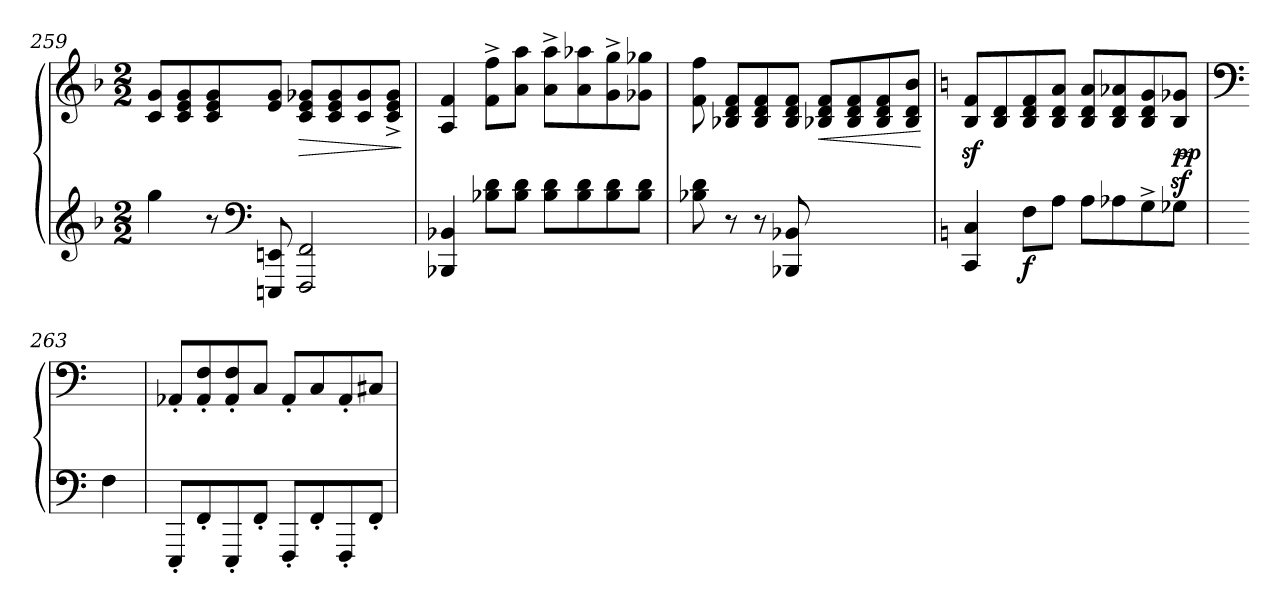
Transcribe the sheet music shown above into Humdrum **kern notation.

**kern	**kern	**dynam
*part1	*part1	*part1
*staff2	*staff1	*staff1/2
!!LO:LB:g=z
*clefG2	*clefG2	*
*k[b-]	*k[b-]	*
*M2/2	*M2/2	*
=259	=259	=259
4gg\	8g/ 8c/L	.
.	8g/ 8e/ 8c/	.
8r	8g/ 8e/ 8c/	.
*clefF4	*	*
8EEn/ 8EEEn/	8g/ 8e/J	.
!	!	!LO:HP:b
2FF/ 2FFF/	8g-X/ 8e/ 8c/L	>
.	8g-/ 8e/ 8c/	.
.	8g-/ 8c/	.
.	8g-/^ 8e/^ 8c/^J	.
.	.	]
=260	=260	=260
4BB-X/ 4BBB-X/	4f/ 4A/	.
8d\ 8B-X\L	8ff\^ 8f\^L	.
8d\ 8B-\J	8aa\ 8a\J	.
8d\ 8B-\L	8aa\^ 8a\^L	.
8d\ 8B-\	8aa-X\ 8a\	.
8d\ 8B-\	8gg\^ 8g\^	.
8d\ 8B-\J	8gg-X\ 8g-X\J	.
=261	=261	=261
8d\ 8B-X\	8ff\ 8f\	.
8r	8f/ 8d/ 8B-X/L	.
8r	8f/ 8d/ 8B-/	.
8BB-X/ 8BBB-X/	8f/ 8d/ 8B-/J	.
!	!	!LO:HP:b
2ryy	8f/ 8d/ 8B-X/L	<
.	8f/ 8d/ 8B-/	.
.	8f/ 8d/ 8B-/	.
.	8b-/ 8d/ 8B-/J	.
.	.	[
!!LO:LB:g=z
=262	=262	=262
*k[]	*k[]	*
4C/ 4CC/	8f/z< 8B/z<L	.
.	8d/ 8B/	.
!	!	!LO:DY:b=2
8F\L	8f/ 8d/ 8B/	f
8A\J	8a/ 8d/ 8B/J	.
8A\L	8a/ 8d/ 8B/L	.
8A-X\	8a-X/ 8d/ 8B/	.
8G^\	8g/ 8d/ 8B/	.
!	!	!LO:HP:b
!	!	!LO:DY:n=1:b
8G-X\J	8g-X/z< 8B/z<J	< pp
.	.	[
=263	=263	=263
*	*clefF4	*
4F\	4ryy	.
!!LO:LB:g=z
=264	=264	=264
8EEE'/L	8AA-X'/L	.
8FF'/	8F/' 8AA-/'	.
8EEE'/	8F/' 8AA-/'	.
8FF'/J	8C/J	.
8FFF'/L	8AA-'/L	.
8FF'/	8C/	.
8FFF'/	8AA-'/	.
8FF'/J	8C#X/J	.
=	=	=
*-	*-	*-
